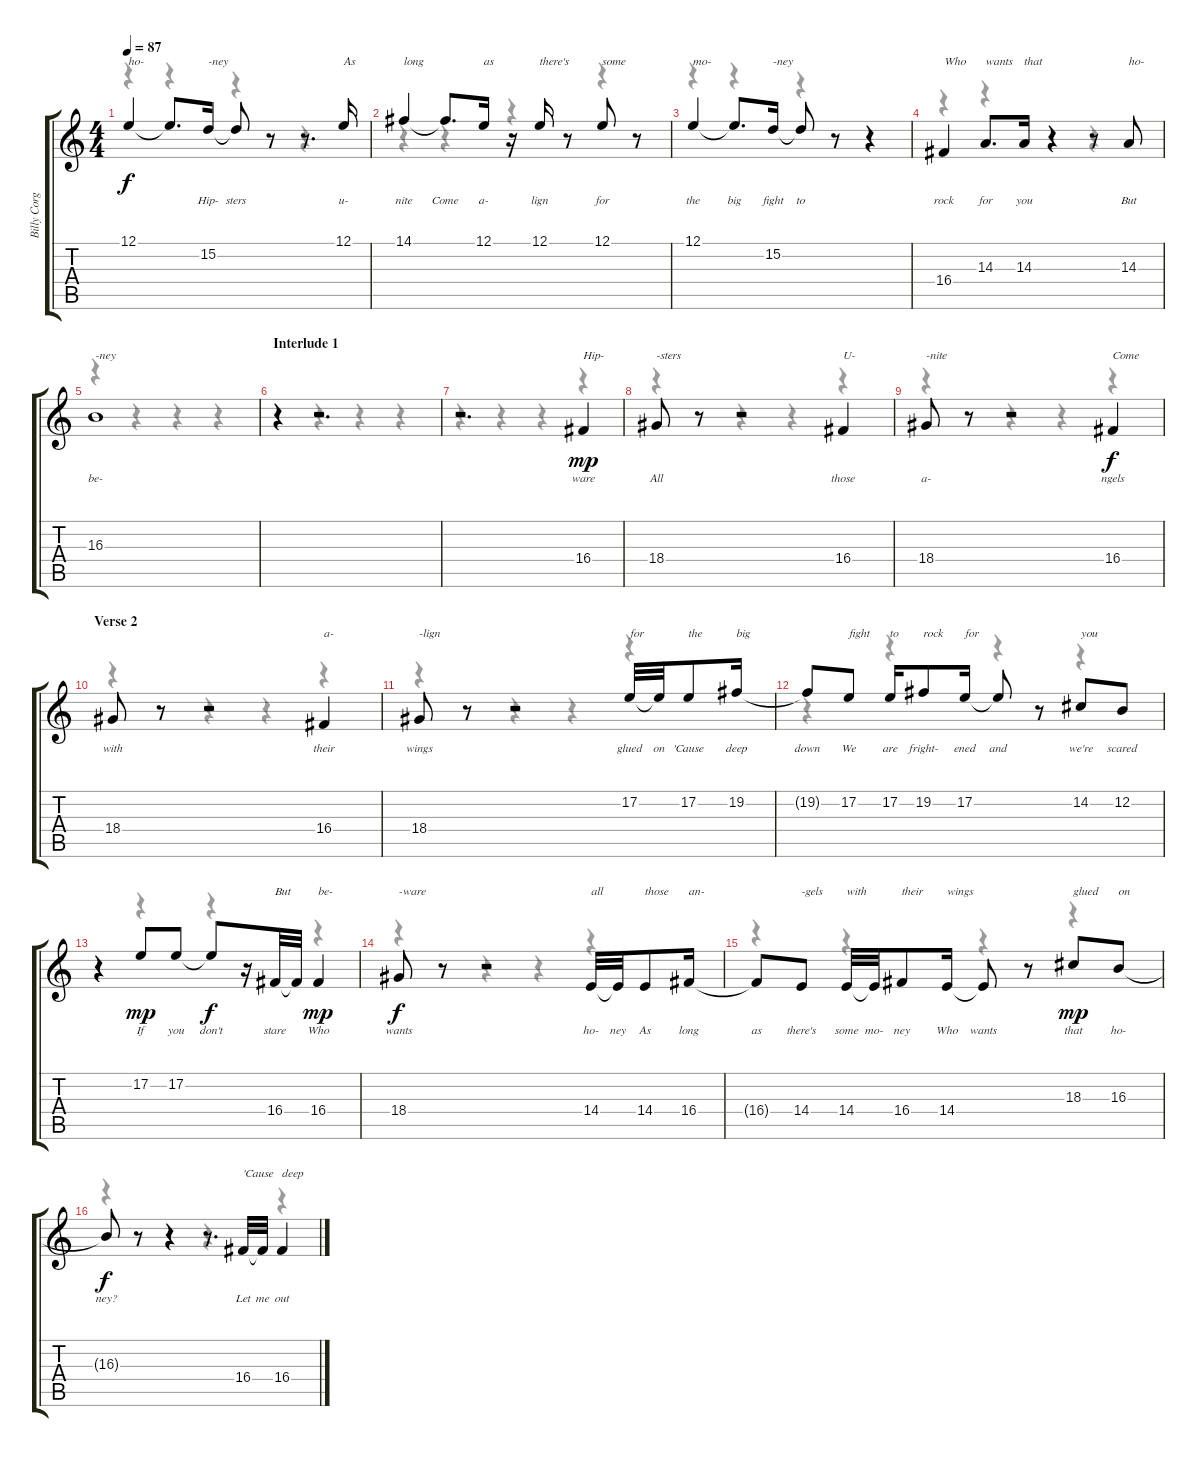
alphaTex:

\track ("Billy Corgan - Vocals" "Billy Corg") {instrument lead2sawtooth}
\staff {score tabs}
\tuning (E4 B3 G3 D3 A2 E2) {hide}
\voice
\ts (4 4)
\tempo 87
\clef g2
\ks c
12.1.4{txt "ho-" lyrics (0 " ") lyrics (1 "") lyrics (2 "") lyrics (3 "") lyrics (4 "") dy f} 12.1{t}.8{d lyrics (0 " ") lyrics (1 "") lyrics (2 "") lyrics (3 "") lyrics (4 "")} 15.2.16{txt "-ney" lyrics (0 "Hip-") lyrics (1 "") lyrics (2 "") lyrics (3 "") lyrics (4 "")} 15.2{t}.8{lyrics (0 "sters") lyrics (1 "") lyrics (2 "") lyrics (3 "") lyrics (4 "")} r.8 r.8{d} 12.1.16{txt "As" lyrics (0 "u-") lyrics (1 "") lyrics (2 "") lyrics (3 "") lyrics (4 "")} |
14.1.4{txt "long" lyrics (0 "nite") lyrics (1 "") lyrics (2 "") lyrics (3 "") lyrics (4 "")} 14.1{t}.8{d lyrics (0 "Come") lyrics (1 "") lyrics (2 "") lyrics (3 "") lyrics (4 "")} 12.1.16{txt "as" lyrics (0 "a-") lyrics (1 "") lyrics (2 "") lyrics (3 "") lyrics (4 "")} r.16 12.1.16{txt "there's" lyrics (0 "lign") lyrics (1 "") lyrics (2 "") lyrics (3 "") lyrics (4 "")} r.8 12.1.8{txt "some" lyrics (0 "for") lyrics (1 "") lyrics (2 "") lyrics (3 "") lyrics (4 "")} r.8 |
12.1.4{txt "mo-" lyrics (0 "the") lyrics (1 "") lyrics (2 "") lyrics (3 "") lyrics (4 "")} 12.1{t}.8{d lyrics (0 "big") lyrics (1 "") lyrics (2 "") lyrics (3 "") lyrics (4 "")} 15.2.16{txt "-ney" lyrics (0 "fight") lyrics (1 "") lyrics (2 "") lyrics (3 "") lyrics (4 "")} 15.2{t}.8{lyrics (0 "to") lyrics (1 "") lyrics (2 "") lyrics (3 "") lyrics (4 "")} r.8 r.4 |
16.4.4{txt "Who" lyrics (0 "rock") lyrics (1 "") lyrics (2 "") lyrics (3 "") lyrics (4 "")} 14.3.8{d txt "wants" lyrics (0 "for") lyrics (1 "") lyrics (2 "") lyrics (3 "") lyrics (4 "")} 14.3.16{txt "that" lyrics (0 "you") lyrics (1 "") lyrics (2 "") lyrics (3 "") lyrics (4 "")} r.4 r.8 14.3.8{txt "ho-" lyrics (0 "But") lyrics (1 "") lyrics (2 "") lyrics (3 "") lyrics (4 "")} |
16.3.1{txt "-ney" lyrics (0 "be-") lyrics (1 "") lyrics (2 "") lyrics (3 "") lyrics (4 "")} |
\section ("" "Interlude 1")
r.4 r.2{d} |
r.2{d} 16.4.4{txt "Hip-" lyrics (0 "ware") lyrics (1 "") lyrics (2 "") lyrics (3 "") lyrics (4 "") dy mp} |
18.4.8{txt "-sters" lyrics (0 "All") lyrics (1 "") lyrics (2 "") lyrics (3 "") lyrics (4 "")} r.8 r.2 16.4.4{txt "U-" lyrics (0 "those") lyrics (1 "") lyrics (2 "") lyrics (3 "") lyrics (4 "")} |
18.4.8{txt "-nite" lyrics (0 "a-") lyrics (1 "") lyrics (2 "") lyrics (3 "") lyrics (4 "")} r.8 r.2 16.4.4{txt "Come" lyrics (0 "ngels") lyrics (1 "") lyrics (2 "") lyrics (3 "") lyrics (4 "") dy f} |
\section ("" "Verse 2")
18.4.8{lyrics (0 "with") lyrics (1 "") lyrics (2 "") lyrics (3 "") lyrics (4 "")} r.8 r.2 16.4.4{txt "a-" lyrics (0 "their") lyrics (1 "") lyrics (2 "") lyrics (3 "") lyrics (4 "")} |
18.4.8{txt "-lign" lyrics (0 "wings") lyrics (1 "") lyrics (2 "") lyrics (3 "") lyrics (4 "")} r.8 r.2 17.2.32{txt "for" lyrics (0 "glued") lyrics (1 "") lyrics (2 "") lyrics (3 "") lyrics (4 "")} 17.2{t}.32{lyrics (0 "on") lyrics (1 "") lyrics (2 "") lyrics (3 "") lyrics (4 "")} 17.2.8{txt "the" lyrics (0 "'Cause") lyrics (1 "") lyrics (2 "") lyrics (3 "") lyrics (4 "")} 19.2.16{txt "big" lyrics (0 "deep") lyrics (1 "") lyrics (2 "") lyrics (3 "") lyrics (4 "")} |
19.2{t}.8{lyrics (0 "down") lyrics (1 "") lyrics (2 "") lyrics (3 "") lyrics (4 "")} 17.2.8{txt "fight" lyrics (0 "We") lyrics (1 "") lyrics (2 "") lyrics (3 "") lyrics (4 "")} 17.2.16{txt "to" lyrics (0 "are") lyrics (1 "") lyrics (2 "") lyrics (3 "") lyrics (4 "")} 19.2.8{txt "rock" lyrics (0 "fright-") lyrics (1 "") lyrics (2 "") lyrics (3 "") lyrics (4 "")} 17.2.16{txt "for" lyrics (0 "ened") lyrics (1 "") lyrics (2 "") lyrics (3 "") lyrics (4 "")} 17.2{t}.8{lyrics (0 "and") lyrics (1 "") lyrics (2 "") lyrics (3 "") lyrics (4 "")} r.8 14.2.8{txt "you" lyrics (0 "we're") lyrics (1 "") lyrics (2 "") lyrics (3 "") lyrics (4 "")} 12.2.8{lyrics (0 "scared") lyrics (1 "") lyrics (2 "") lyrics (3 "") lyrics (4 "")} |
r.4 17.2.8{lyrics (0 "If") lyrics (1 "") lyrics (2 "") lyrics (3 "") lyrics (4 "") dy mp} 17.2.8{lyrics (0 "you") lyrics (1 "") lyrics (2 "") lyrics (3 "") lyrics (4 "")} 17.2{t}.8{lyrics (0 "don't") lyrics (1 "") lyrics (2 "") lyrics (3 "") lyrics (4 "") dy f} r.16 16.4.32{txt "But" lyrics (0 "stare") lyrics (1 "") lyrics (2 "") lyrics (3 "") lyrics (4 "")} 16.4{t}.32{lyrics (0 " ") lyrics (1 "") lyrics (2 "") lyrics (3 "") lyrics (4 "")} 16.4.4{txt "be-" lyrics (0 "Who") lyrics (1 "") lyrics (2 "") lyrics (3 "") lyrics (4 "") dy mp} |
18.4.8{txt "-ware" lyrics (0 "wants") lyrics (1 "") lyrics (2 "") lyrics (3 "") lyrics (4 "") dy f} r.8 r.2 14.4.32{txt "all" lyrics (0 "ho-") lyrics (1 "") lyrics (2 "") lyrics (3 "") lyrics (4 "")} 14.4{t}.32{lyrics (0 "ney") lyrics (1 "") lyrics (2 "") lyrics (3 "") lyrics (4 "")} 14.4.8{txt "those" lyrics (0 "As") lyrics (1 "") lyrics (2 "") lyrics (3 "") lyrics (4 "")} 16.4.16{txt "an-" lyrics (0 "long") lyrics (1 "") lyrics (2 "") lyrics (3 "") lyrics (4 "")} |
16.4{t}.8{lyrics (0 "as") lyrics (1 "") lyrics (2 "") lyrics (3 "") lyrics (4 "")} 14.4.8{txt "-gels" lyrics (0 "there's") lyrics (1 "") lyrics (2 "") lyrics (3 "") lyrics (4 "")} 14.4.32{txt "with" lyrics (0 "some") lyrics (1 "") lyrics (2 "") lyrics (3 "") lyrics (4 "")} 14.4{t}.32{lyrics (0 "mo-") lyrics (1 "") lyrics (2 "") lyrics (3 "") lyrics (4 "")} 16.4.8{txt "their" lyrics (0 "ney") lyrics (1 "") lyrics (2 "") lyrics (3 "") lyrics (4 "")} 14.4.16{txt "wings" lyrics (0 "Who") lyrics (1 "") lyrics (2 "") lyrics (3 "") lyrics (4 "")} 14.4{t}.8{lyrics (0 "wants") lyrics (1 "") lyrics (2 "") lyrics (3 "") lyrics (4 "")} r.8 18.3.8{txt "glued" lyrics (0 "that") lyrics (1 "") lyrics (2 "") lyrics (3 "") lyrics (4 "") dy mp} 16.3.8{txt "on" lyrics (0 "ho-") lyrics (1 "") lyrics (2 "") lyrics (3 "") lyrics (4 "")} |
16.3{t}.8{lyrics (0 "ney?") lyrics (1 "") lyrics (2 "") lyrics (3 "") lyrics (4 "") dy f} r.8 r.4 r.8{d} 16.4.32{txt "'Cause" lyrics (0 "Let") lyrics (1 "") lyrics (2 "") lyrics (3 "") lyrics (4 "")} 16.4{t}.32{lyrics (0 "me") lyrics (1 "") lyrics (2 "") lyrics (3 "") lyrics (4 "")} 16.4.4{txt "deep" lyrics (0 "out") lyrics (1 "") lyrics (2 "") lyrics (3 "") lyrics (4 "")}
\voice
\clef g2
\ottava regular
\simile none
\ks c
r.4{dy f} r.4 r.4 r.4 |
r.4 r.4 r.4 r.4 |
r.4 r.4 r.4 r.4 |
r.4 r.4 r.4 r.4 |
r.4 r.4 r.4 r.4 |
r.4 r.4 r.4 r.4 |
r.4 r.4 r.4 r.4 |
r.4 r.4 r.4 r.4 |
r.4 r.4 r.4 r.4 |
r.4 r.4 r.4 r.4 |
r.4 r.4 r.4 r.4 |
r.4 r.4 r.4 r.4 |
r.4 r.4 r.4 r.4 |
r.4 r.4 r.4 r.4 |
r.4 r.4 r.4 r.4 |
r.4 r.4 r.4 r.4
